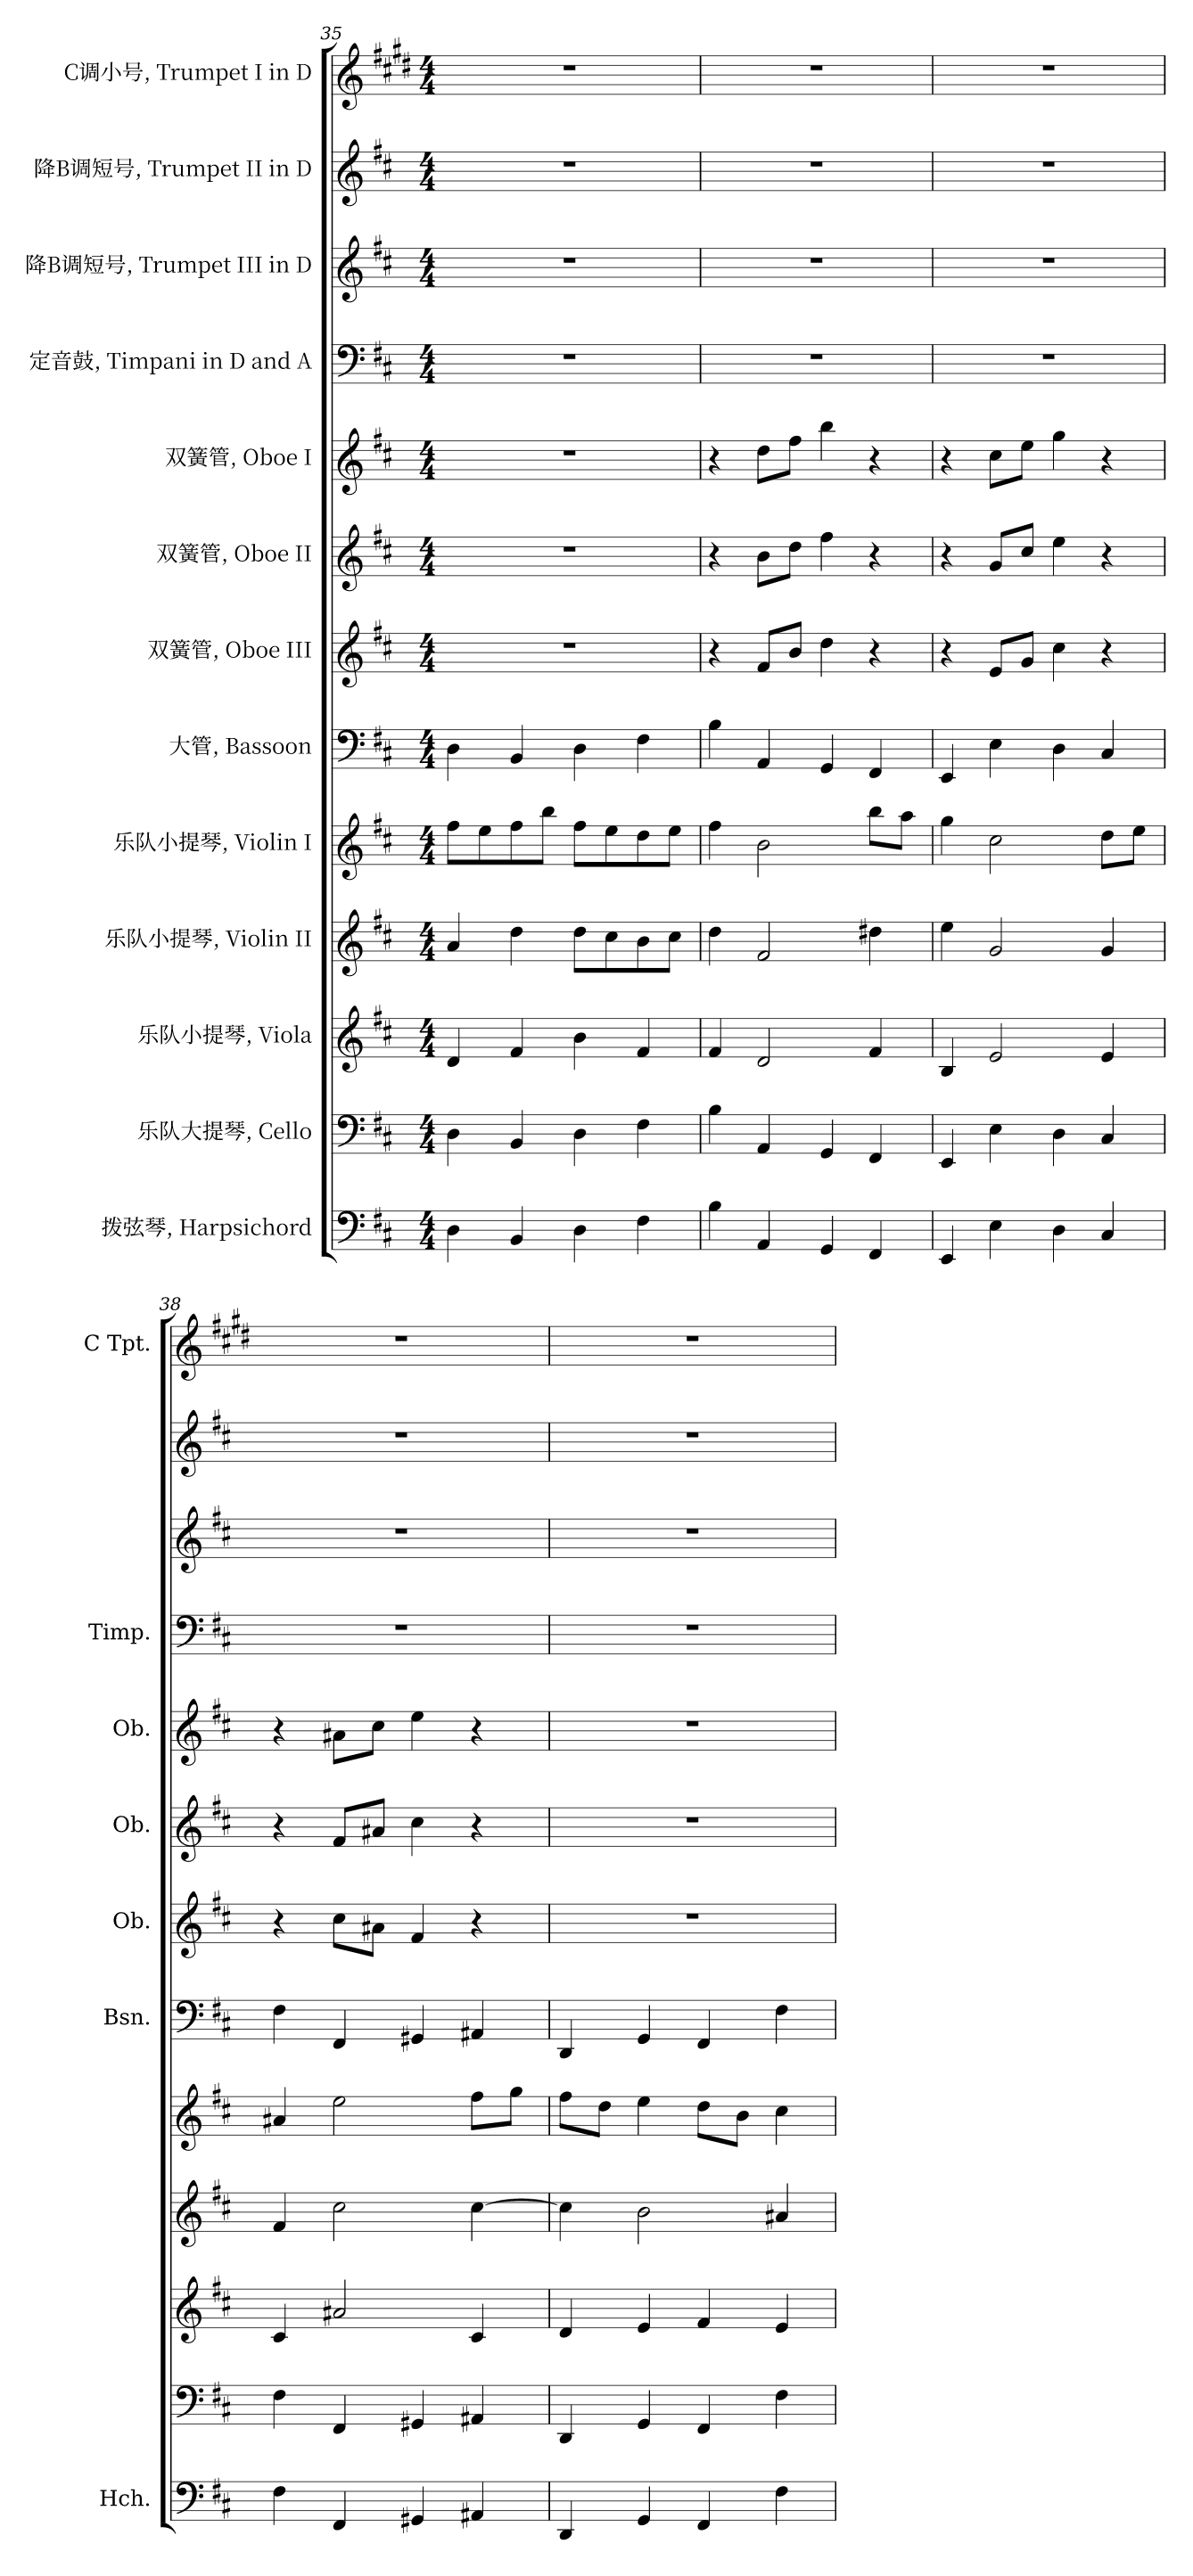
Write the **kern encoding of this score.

**kern	**kern	**kern	**kern	**kern	**kern	**kern	**kern	**kern	**kern	**kern	**kern	**kern
*part13	*part12	*part11	*part10	*part9	*part8	*part7	*part6	*part5	*part4	*part3	*part2	*part1
*staff13	*staff12	*staff11	*staff10	*staff9	*staff8	*staff7	*staff6	*staff5	*staff4	*staff3	*staff2	*staff1
*I"拨弦琴, Harpsichord	*I"乐队大提琴, Cello	*I"乐队小提琴, Viola	*I"乐队小提琴, Violin II	*I"乐队小提琴, Violin I	*I"大管, Bassoon	*I"双簧管, Oboe III	*I"双簧管, Oboe II	*I"双簧管, Oboe I	*I"定音鼓, Timpani in D and A	*I"降B调短号, Trumpet III in D	*I"降B调短号, Trumpet II in D	*I"C调小号, Trumpet I in D
*I'Hch.	*	*	*	*	*I'Bsn.	*I'Ob.	*I'Ob.	*I'Ob.	*I'Timp.	*	*	*I'C Tpt.
*clefF4	*clefF4	*clefG2	*clefG2	*clefG2	*clefF4	*clefG2	*clefG2	*clefG2	*clefF4	*clefG2	*clefG2	*clefG2
*	*	*	*	*	*	*	*	*	*	*ITrd1c2	*ITrd1c2	*ITrd1c2
*k[f#c#]	*k[f#c#]	*k[f#c#]	*k[f#c#]	*k[f#c#]	*k[f#c#]	*k[f#c#]	*k[f#c#]	*k[f#c#]	*k[f#c#]	*k[]	*k[]	*k[f#c#]
*M4/4	*M4/4	*M4/4	*M4/4	*M4/4	*M4/4	*M4/4	*M4/4	*M4/4	*M4/4	*M4/4	*M4/4	*M4/4
=35	=35	=35	=35	=35	=35	=35	=35	=35	=35	=35	=35	=35
4D\	4D\	4d/	4a/	8ff#\L	4D\	1r	1r	1r	1r	1r	1r	1r
.	.	.	.	8ee\	.	.	.	.	.	.	.	.
4BB/	4BB/	4f#/	4dd\	8ff#\	4BB/	.	.	.	.	.	.	.
.	.	.	.	8bb\J	.	.	.	.	.	.	.	.
4D\	4D\	4b\	8dd\L	8ff#\L	4D\	.	.	.	.	.	.	.
.	.	.	8cc#\	8ee\	.	.	.	.	.	.	.	.
4F#\	4F#\	4f#/	8b\	8dd\	4F#\	.	.	.	.	.	.	.
.	.	.	8cc#\J	8ee\J	.	.	.	.	.	.	.	.
=36	=36	=36	=36	=36	=36	=36	=36	=36	=36	=36	=36	=36
4B\	4B\	4f#/	4dd\	4ff#\	4B\	4r	4r	4r	1r	1r	1r	1r
4AA/	4AA/	2d/	2f#/	2b\	4AA/	8f#/L	8b\L	8dd\L	.	.	.	.
.	.	.	.	.	.	8b/J	8dd\J	8ff#\J	.	.	.	.
4GG/	4GG/	.	.	.	4GG/	4dd\	4ff#\	4bb\	.	.	.	.
4FF#/	4FF#/	4f#/	4dd#X\	8bb\L	4FF#/	4r	4r	4r	.	.	.	.
.	.	.	.	8aa\J	.	.	.	.	.	.	.	.
=37	=37	=37	=37	=37	=37	=37	=37	=37	=37	=37	=37	=37
4EE/	4EE/	4B/	4ee\	4gg\	4EE/	4r	4r	4r	1r	1r	1r	1r
4E\	4E\	2e/	2g/	2cc#\	4E\	8e/L	8g/L	8cc#\L	.	.	.	.
.	.	.	.	.	.	8g/J	8cc#/J	8ee\J	.	.	.	.
4D\	4D\	.	.	.	4D\	4cc#\	4ee\	4gg\	.	.	.	.
4C#/	4C#/	4e/	4g/	8dd\L	4C#/	4r	4r	4r	.	.	.	.
.	.	.	.	8ee\J	.	.	.	.	.	.	.	.
=38	=38	=38	=38	=38	=38	=38	=38	=38	=38	=38	=38	=38
4F#\	4F#\	4c#/	4f#/	4a#X/	4F#\	4r	4r	4r	1r	1r	1r	1r
4FF#/	4FF#/	2a#X/	2cc#\	2ee\	4FF#/	8cc#\L	8f#/L	8a#X\L	.	.	.	.
.	.	.	.	.	.	8a#X\J	8a#X/J	8cc#\J	.	.	.	.
4GG#X/	4GG#X/	.	.	.	4GG#X/	4f#/	4cc#\	4ee\	.	.	.	.
4AA#X/	4AA#X/	4c#/	[4cc#\	8ff#\L	4AA#X/	4r	4r	4r	.	.	.	.
.	.	.	.	8gg\J	.	.	.	.	.	.	.	.
!!LO:PB:g=z
=39	=39	=39	=39	=39	=39	=39	=39	=39	=39	=39	=39	=39
4DD/	4DD/	4d/	4cc#\]	8ff#\L	4DD/	1r	1r	1r	1r	1r	1r	1r
.	.	.	.	8dd\J	.	.	.	.	.	.	.	.
4GG/	4GG/	4e/	2b\	4ee\	4GG/	.	.	.	.	.	.	.
4FF#/	4FF#/	4f#/	.	8dd\L	4FF#/	.	.	.	.	.	.	.
.	.	.	.	8b\J	.	.	.	.	.	.	.	.
4F#\	4F#\	4e/	4a#X/	4cc#\	4F#\	.	.	.	.	.	.	.
=	=	=	=	=	=	=	=	=	=	=	=	=
*-	*-	*-	*-	*-	*-	*-	*-	*-	*-	*-	*-	*-
